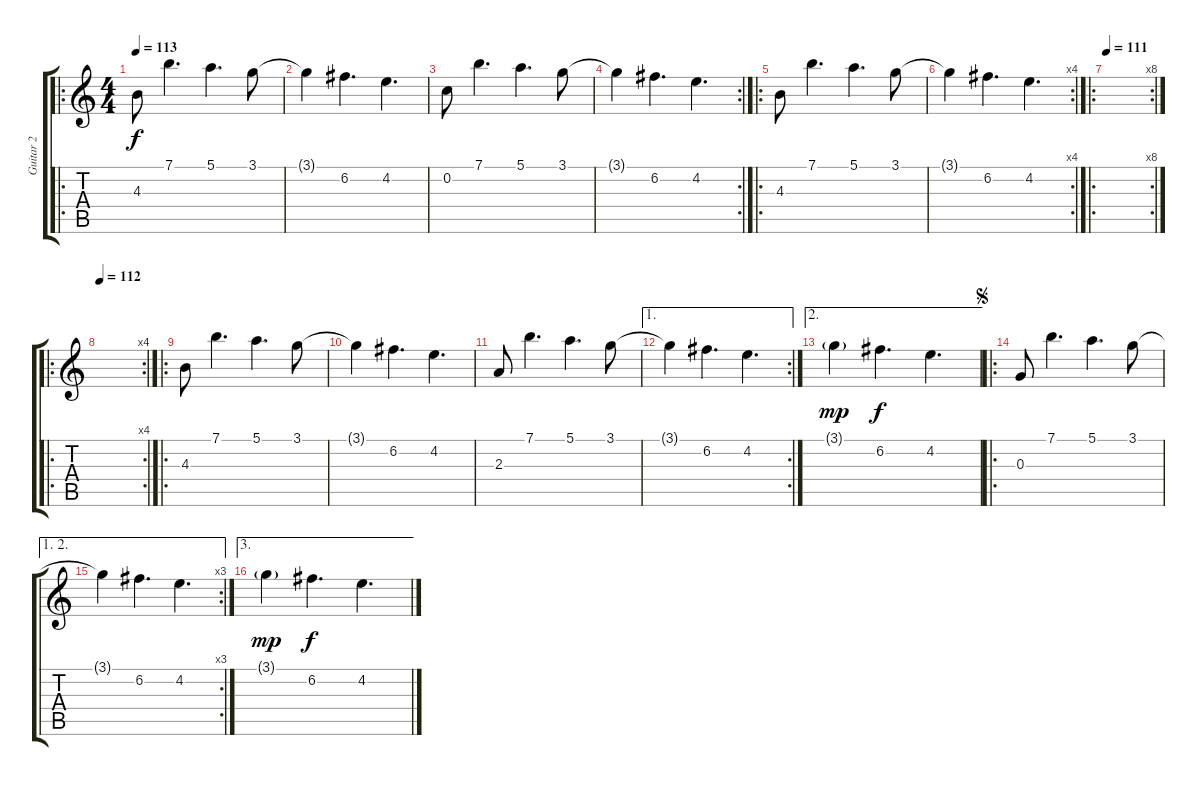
\track ("Guitar 2" "Guitar 2") {instrument acousticguitarsteel}
\staff {score tabs}
\tuning (E4 C4 G3 C3 G2 C2) {hide}
\ro
\ts (4 4)
\tempo 113
\clef g2
\ks c
4.3.8{dy f} 7.1.4{d} 5.1.4{d} 3.1.8 |
3.1{t}.4 6.2.4{d} 4.2.4{d} |
0.2.8 7.1.4{d} 5.1.4{d} 3.1.8 |
\rc 2
3.1{t}.4 6.2.4{d} 4.2.4{d} |
\ro
4.3.8 7.1.4{d} 5.1.4{d} 3.1.8 |
\rc 4
3.1{t}.4 6.2.4{d} 4.2.4{d} |
\ro
\rc 8
\tempo 111
|
\ro
\rc 4
\tempo 112
|
\ro
4.3.8{volume 8} 7.1.4{d} 5.1.4{d} 3.1.8 |
3.1{t}.4 6.2.4{d} 4.2.4{d} |
2.3.8 7.1.4{d} 5.1.4{d} 3.1.8 |
\ae 1
\rc 2
3.1{t}.4 6.2.4{d} 4.2.4{d} |
\ae 2
3.1{g}.4{dy mp} 6.2.4{d dy f} 4.2.4{d} |
\ro
\jump segno
0.3.8 7.1.4{d} 5.1.4{d} 3.1.8 |
\ae (1 2)
\rc 3
3.1{t}.4 6.2.4{d} 4.2.4{d} |
\ae 3
3.1{g}.4{dy mp} 6.2.4{d dy f} 4.2.4{d}
